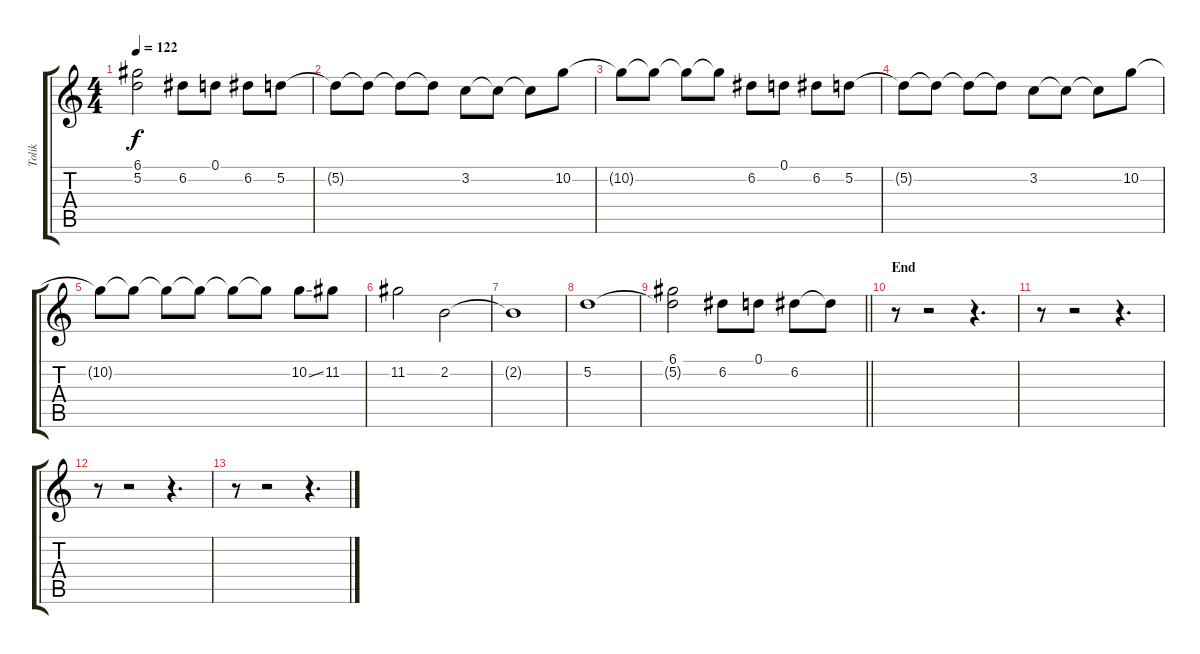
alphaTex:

\track ("Tolik" "Tolik") {instrument distortionguitar}
\staff {score tabs}
\tuning (D4 A3 F3 C3 G2 C2) {hide}
\ts (4 4)
\tempo 122
\clef g2
\ks c
(6.1 5.2{t}).2{dy f} 6.2.8 0.1.8 6.2.8 5.2.8 |
5.2{t}.8 5.2{t}.8 5.2{t}.8 5.2{t}.8 3.2.8 3.2{t}.8 3.2{t}.8 10.2.8 |
10.2{t}.8 10.2{t}.8 10.2{t}.8 10.2{t}.8 6.2.8 0.1.8 6.2.8 5.2.8 |
5.2{t}.8 5.2{t}.8 5.2{t}.8 5.2{t}.8 3.2.8 3.2{t}.8 3.2{t}.8 10.2.8 |
10.2{t}.8 10.2{t}.8 10.2{t}.8 10.2{t}.8 10.2{t}.8 10.2{t}.8 10.2{ss}.8 11.2.8 |
11.2.2 2.2.2 |
2.2{t}.1 |
5.2.1 |
\barLineRight lightlight
(6.1 5.2{t}).2 6.2.8 0.1.8 6.2.8 6.2{t}.8 |
\section ("" "End")
r.8 r.2 r.4{d} |
r.8 r.2 r.4{d} |
r.8 r.2 r.4{d} |
r.8 r.2 r.4{d}
